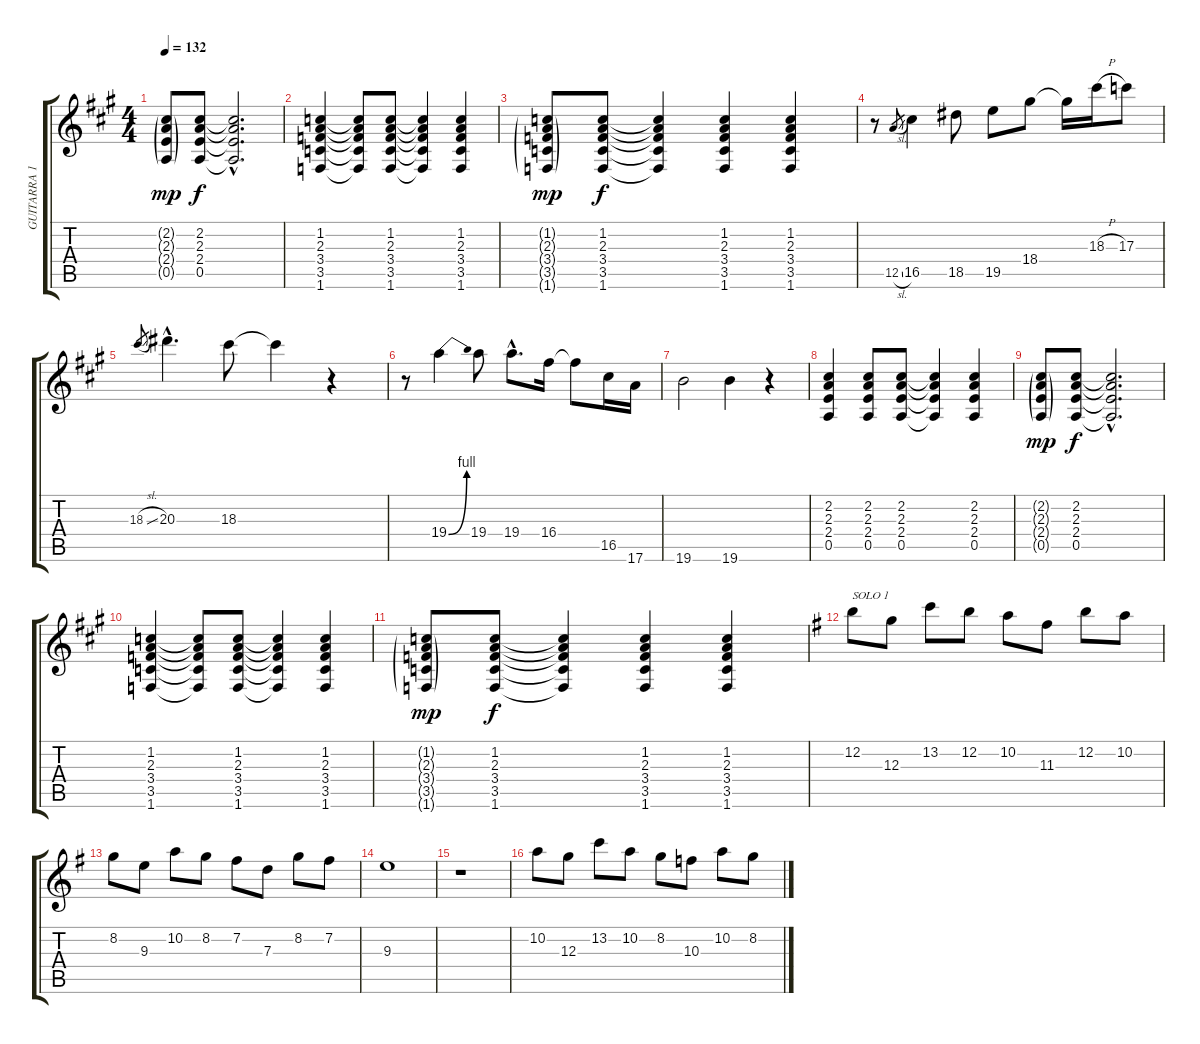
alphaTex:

\track ("GUITARRA 1" "GUITARRA 1") {instrument overdrivenguitar}
\staff {score tabs}
\tuning (E4 B3 G3 D3 A2 E2) {hide}
\ts (4 4)
\tempo 132
\clef g2
\ks f#minor
(2.2{g} 2.3{g} 2.4{g} 0.5{g}).8{dy mp} (2.2 2.3 2.4 0.5).8{dy f} (2.2{hac t} 2.3{hac t} 2.4{hac t} 0.5{hac t}).2{d} |
(1.2 2.3 3.4 3.5 1.6).4 (1.2{t} 2.3{t} 3.4{t} 3.5{t} 1.6{t}).8 (1.2 2.3 3.4 3.5 1.6).8 (1.2{t} 2.3{t} 3.4{t} 3.5{t} 1.6{t}).4 (1.2 2.3 3.4 3.5 1.6).4 |
(1.2{g} 2.3{g} 3.4{g} 3.5{g} 1.6{g}).8{dy mp} (1.2 2.3 3.4 3.5 1.6).8{dy f} (1.2{t} 2.3{t} 3.4{t} 3.5{t} 1.6{t}).4 (1.2 2.3 3.4 3.5 1.6).4 (1.2 2.3 3.4 3.5 1.6).4 |
r.8 12.5{sl}.8{gr} 16.5.4 18.5.8 19.5.8 18.4.8 18.4{t}.16 18.3{h}.16 17.3.8 |
18.3{sl}.8{gr} 20.3{hac}.4{d} 18.3.8 18.3{t}.4 r.4 |
r.8 19.4{be (bend 0 0 60 4)}.4 19.4.8 19.4{hac}.8{d} 16.4.16 16.4{t}.8 16.5.16 17.6.16 |
19.6.2 19.6.4 r.4 |
(2.2 2.3 2.4 0.5).4 (2.2 2.3 2.4 0.5).8 (2.2 2.3 2.4 0.5).8 (2.2{t} 2.3{t} 2.4{t} 0.5{t}).4 (2.2 2.3 2.4 0.5).4 |
(2.2{g} 2.3{g} 2.4{g} 0.5{g}).8{dy mp} (2.2 2.3 2.4 0.5).8{dy f} (2.2{hac t} 2.3{hac t} 2.4{hac t} 0.5{hac t}).2{d} |
(1.2 2.3 3.4 3.5 1.6).4 (1.2{t} 2.3{t} 3.4{t} 3.5{t} 1.6{t}).8 (1.2 2.3 3.4 3.5 1.6).8 (1.2{t} 2.3{t} 3.4{t} 3.5{t} 1.6{t}).4 (1.2 2.3 3.4 3.5 1.6).4 |
(1.2{g} 2.3{g} 3.4{g} 3.5{g} 1.6{g}).8{dy mp} (1.2 2.3 3.4 3.5 1.6).8{dy f} (1.2{t} 2.3{t} 3.4{t} 3.5{t} 1.6{t}).4 (1.2 2.3 3.4 3.5 1.6).4 (1.2 2.3 3.4 3.5 1.6).4 |
\ks eminor
12.2.8{txt "SOLO 1" instrument electricguitarclean} 12.3.8 13.2.8 12.2.8 10.2.8 11.3.8 12.2.8 10.2.8 |
8.2.8 9.3.8 10.2.8 8.2.8 7.2.8 7.3.8 8.2.8 7.2.8 |
9.3.1 |
r.1 |
10.2.8 12.3.8 13.2.8 10.2.8 8.2.8 10.3.8 10.2.8 8.2.8
